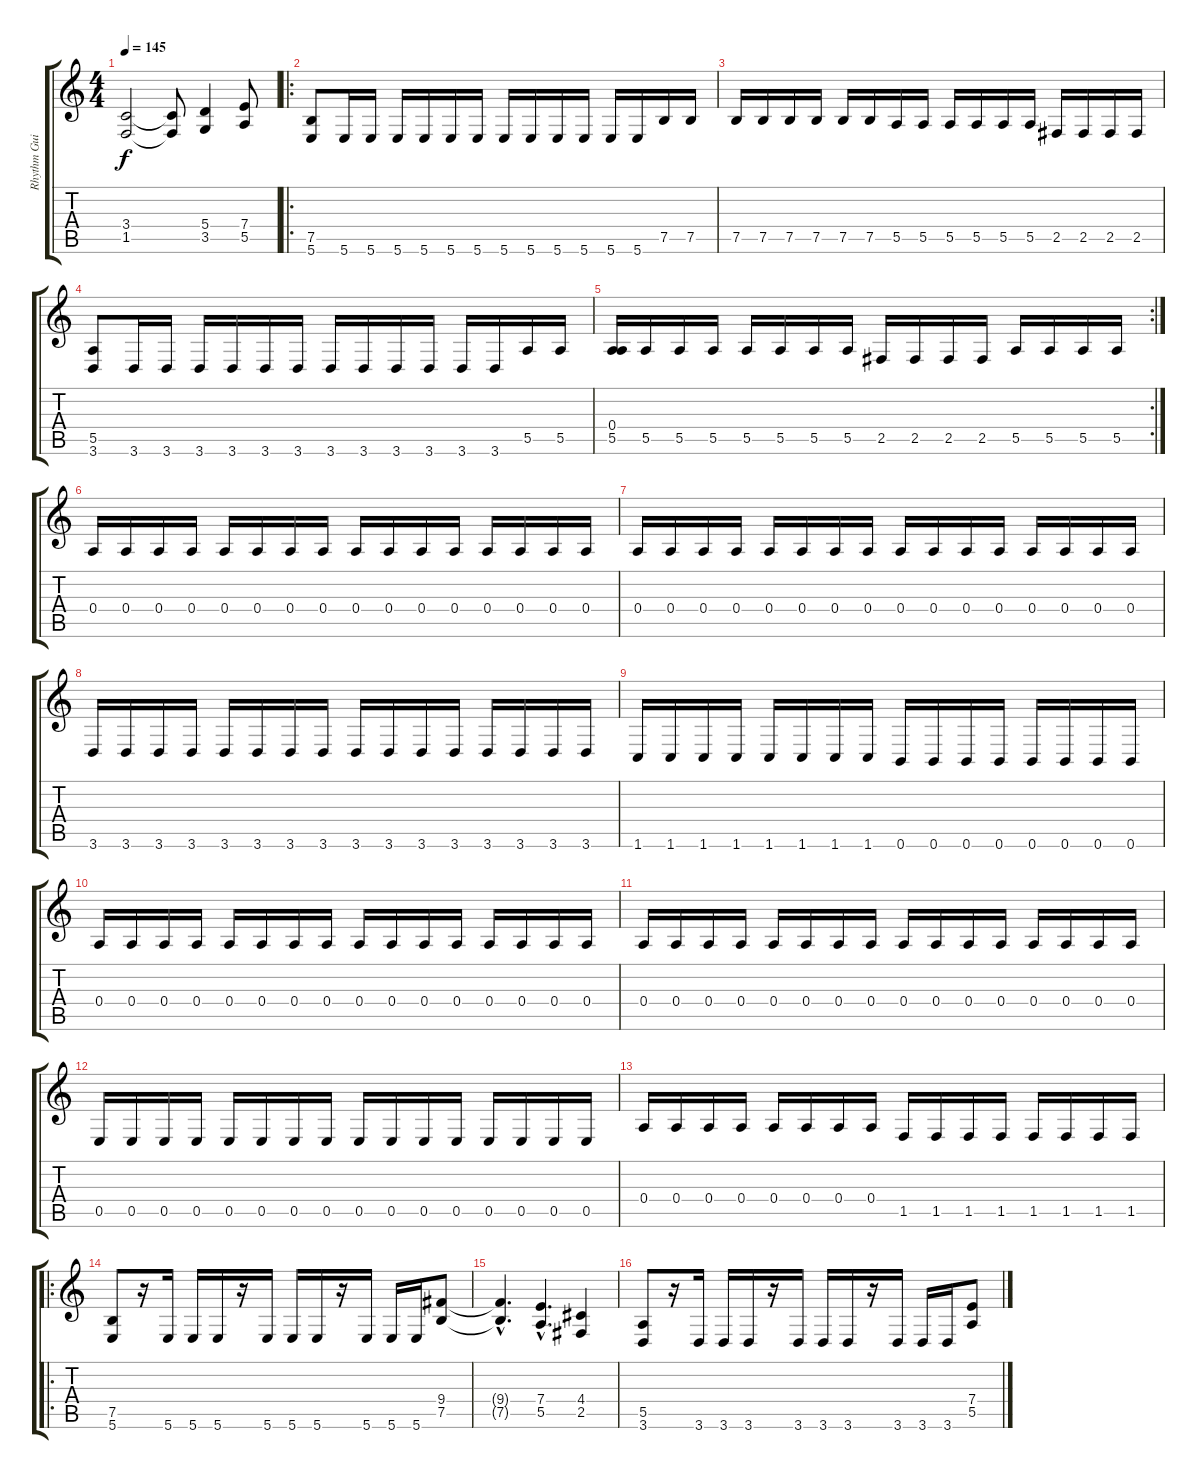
\track ("Rhythm Guitar" "Rhythm Gui") {instrument overdrivenguitar}
\staff {score tabs}
\tuning (B3 Gb3 D3 A2 E2 B1) {hide}
\ts (4 4)
\tempo 145
\clef g2
\ks c
(3.4{t} 1.5{t}).2{dy f} (3.4{t} 1.5{t}).8 (5.4 3.5).4 (7.4 5.5).8 |
\ro
(7.5 5.6).8 5.6.16 5.6.16 5.6.16 5.6.16 5.6.16 5.6.16 5.6.16 5.6.16 5.6.16 5.6.16 5.6.16 5.6.16 7.5.16 7.5.16 |
7.5.16 7.5.16 7.5.16 7.5.16 7.5.16 7.5.16 5.5.16 5.5.16 5.5.16 5.5.16 5.5.16 5.5.16 2.5.16 2.5.16 2.5.16 2.5.16 |
(5.5 3.6).8 3.6.16 3.6.16 3.6.16 3.6.16 3.6.16 3.6.16 3.6.16 3.6.16 3.6.16 3.6.16 3.6.16 3.6.16 5.5.16 5.5.16 |
\rc 2
(0.4 5.5).16 5.5.16 5.5.16 5.5.16 5.5.16 5.5.16 5.5.16 5.5.16 2.5.16 2.5.16 2.5.16 2.5.16 5.5.16 5.5.16 5.5.16 5.5.16 |
0.4.16 0.4.16 0.4.16 0.4.16 0.4.16 0.4.16 0.4.16 0.4.16 0.4.16 0.4.16 0.4.16 0.4.16 0.4.16 0.4.16 0.4.16 0.4.16 |
0.4.16 0.4.16 0.4.16 0.4.16 0.4.16 0.4.16 0.4.16 0.4.16 0.4.16 0.4.16 0.4.16 0.4.16 0.4.16 0.4.16 0.4.16 0.4.16 |
3.6.16 3.6.16 3.6.16 3.6.16 3.6.16 3.6.16 3.6.16 3.6.16 3.6.16 3.6.16 3.6.16 3.6.16 3.6.16 3.6.16 3.6.16 3.6.16 |
1.6.16 1.6.16 1.6.16 1.6.16 1.6.16 1.6.16 1.6.16 1.6.16 0.6.16 0.6.16 0.6.16 0.6.16 0.6.16 0.6.16 0.6.16 0.6.16 |
0.4.16 0.4.16 0.4.16 0.4.16 0.4.16 0.4.16 0.4.16 0.4.16 0.4.16 0.4.16 0.4.16 0.4.16 0.4.16 0.4.16 0.4.16 0.4.16 |
0.4.16 0.4.16 0.4.16 0.4.16 0.4.16 0.4.16 0.4.16 0.4.16 0.4.16 0.4.16 0.4.16 0.4.16 0.4.16 0.4.16 0.4.16 0.4.16 |
0.5.16 0.5.16 0.5.16 0.5.16 0.5.16 0.5.16 0.5.16 0.5.16 0.5.16 0.5.16 0.5.16 0.5.16 0.5.16 0.5.16 0.5.16 0.5.16 |
0.4.16 0.4.16 0.4.16 0.4.16 0.4.16 0.4.16 0.4.16 0.4.16 1.5.16 1.5.16 1.5.16 1.5.16 1.5.16 1.5.16 1.5.16 1.5.16 |
\ro
(7.5 5.6).8 r.16 5.6.16 5.6.16 5.6.16 r.16 5.6.16 5.6.16 5.6.16 r.16 5.6.16 5.6.16 5.6.16 (9.4 7.5).8 |
(9.4{hac t} 7.5{hac t}).4{d} (7.4{hac} 5.5{hac}).4{d} (4.4 2.5).4 |
(5.5 3.6).8 r.16 3.6.16 3.6.16 3.6.16 r.16 3.6.16 3.6.16 3.6.16 r.16 3.6.16 3.6.16 3.6.16 (7.4 5.5).8
